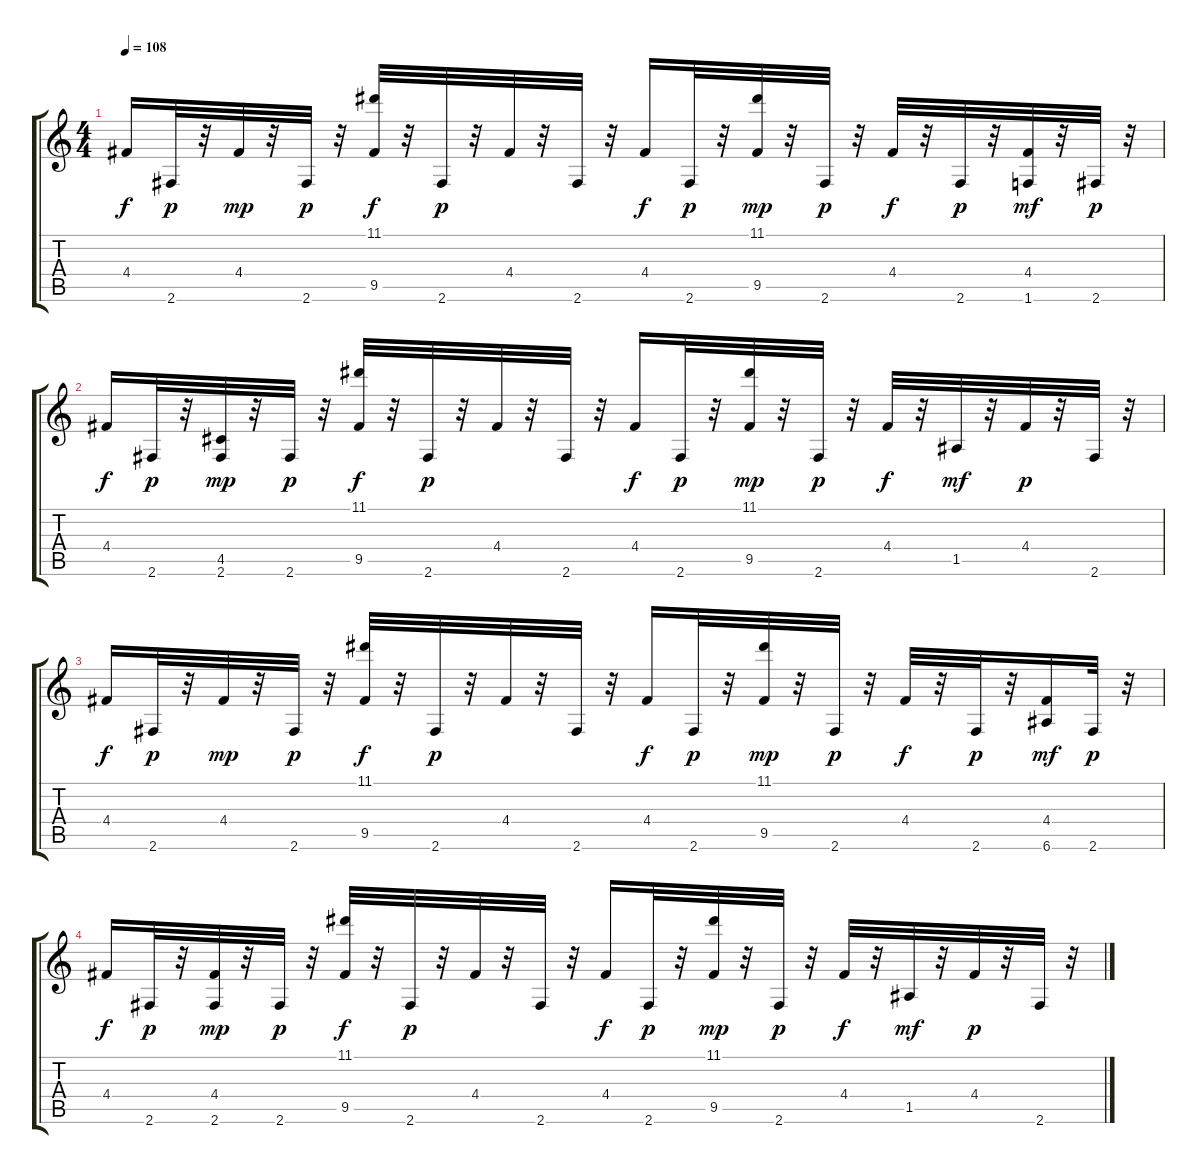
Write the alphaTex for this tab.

\track "" {instrument acousticguitarnylon}
\staff {score tabs}
\tuning (E4 B3 G3 D3 A2 E2) {hide}
\ts (4 4)
\tempo 108
\clef g2
\ks c
4.4.16{dy f} 2.6.32{dy p} r.32 4.4.32{dy mp} r.32 2.6.32{dy p} r.32 (11.1 9.5).32{dy f} r.32 2.6.32{dy p} r.32 4.4.32 r.32 2.6.32 r.32 4.4.16{dy f} 2.6.32{dy p} r.32 (11.1 9.5).32{dy mp} r.32 2.6.32{dy p} r.32 4.4.32{dy f} r.32 2.6.32{dy p} r.32 (4.4 1.6).32{dy mf} r.32 2.6.32{dy p} r.32 |
4.4.16{dy f} 2.6.32{dy p} r.32 (4.5 2.6).32{dy mp} r.32 2.6.32{dy p} r.32 (11.1 9.5).32{dy f} r.32 2.6.32{dy p} r.32 4.4.32 r.32 2.6.32 r.32 4.4.16{dy f} 2.6.32{dy p} r.32 (11.1 9.5).32{dy mp} r.32 2.6.32{dy p} r.32 4.4.32{dy f} r.32 1.5.32{dy mf} r.32 4.4.32{dy p} r.32 2.6.32 r.32 |
4.4.16{dy f} 2.6.32{dy p} r.32 4.4.32{dy mp} r.32 2.6.32{dy p} r.32 (11.1 9.5).32{dy f} r.32 2.6.32{dy p} r.32 4.4.32 r.32 2.6.32 r.32 4.4.16{dy f} 2.6.32{dy p} r.32 (11.1 9.5).32{dy mp} r.32 2.6.32{dy p} r.32 4.4.32{dy f} r.32 2.6.32{dy p} r.32 (4.4 6.6).16{dy mf} 2.6.32{dy p} r.32 |
4.4.16{dy f} 2.6.32{dy p} r.32 (4.4 2.6).32{dy mp} r.32 2.6.32{dy p} r.32 (11.1 9.5).32{dy f} r.32 2.6.32{dy p} r.32 4.4.32 r.32 2.6.32 r.32 4.4.16{dy f} 2.6.32{dy p} r.32 (11.1 9.5).32{dy mp} r.32 2.6.32{dy p} r.32 4.4.32{dy f} r.32 1.5.32{dy mf} r.32 4.4.32{dy p} r.32 2.6.32 r.32
